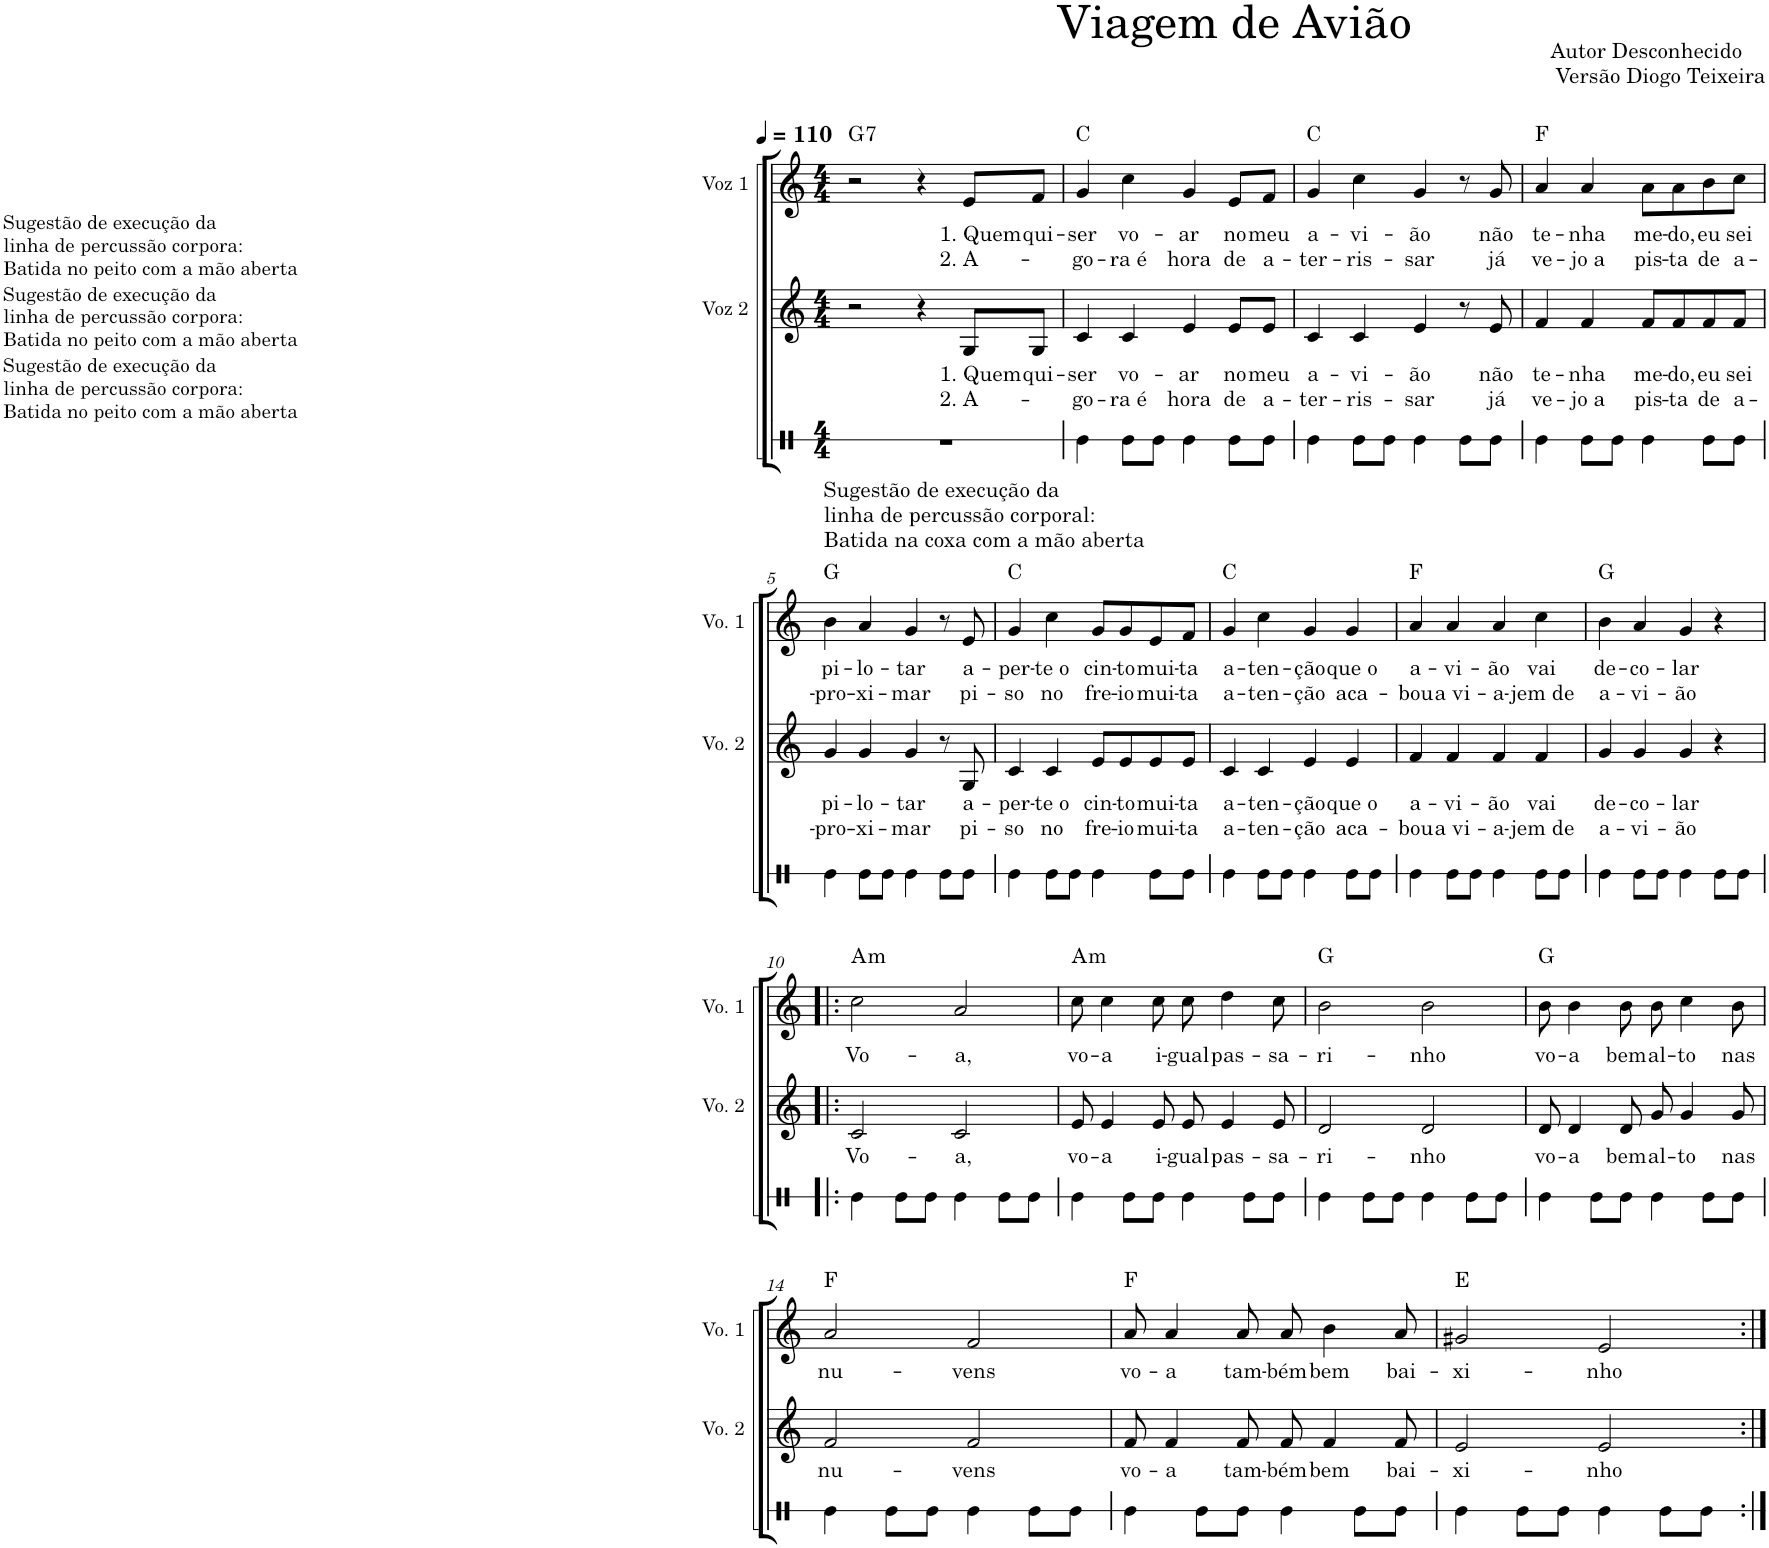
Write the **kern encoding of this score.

**kern	**kern	**text	**text	**kern	**text	**text	**harte
*part3	*part2	*part2	*part2	*part1	*part1	*part1	*part1
*staff3	*staff2	*staff2	*staff2	*staff1	*staff1	*staff1	*
*I"Voz 3	*I"Voz 2	*	*	*I"Voz 1	*	*	*
*	*I'Vo. 2	*	*	*I'Vo. 1	*	*	*
*stria1	*	*	*	*	*	*	*
*clefX	*clefG2	*	*	*clefG2	*	*	*
*k[]	*k[]	*	*	*k[]	*	*	*
*M4/4	*M4/4	*	*	*M4/4	*	*	*
*MM110	*MM110	*	*	*MM110	*	*	*
=1	=1	=1	=1	=1	=1	=1	=1
!LO:TX:a:t=Sugestão de execução da	!	!	!	!	!	!	!
!LO:TX:a:t=linha de percussão corpora&colon;	!	!	!	!	!	!	!
!LO:TX:a:t=Batida no peito com a mão aberta	!	!	!	!	!	!	!
!LO:TX:a:t=Sugestão de execução da	!	!	!	!	!	!	!
!LO:TX:a:t=linha de percussão corpora&colon;	!	!	!	!	!	!	!
!LO:TX:a:t=Batida no peito com a mão aberta	!	!	!	!	!	!	!
!LO:TX:a:t=Sugestão de execução da	!	!	!	!	!	!	!
!LO:TX:a:t=linha de percussão corpora&colon;	!	!	!	!	!	!	!
!LO:TX:a:t=Batida no peito com a mão aberta	!	!	!	!	!	!	!
!LO:TX:b:t=Sugestão de execução da	!	!	!	!	!	!	!
!LO:TX:b:t=linha de percussão corporal&colon;	!	!	!	!	!	!	!
!LO:TX:b:t=Batida na coxa com a mão aberta	!	!	!	!	!	!	!
!	!	!	!	!	!	!	!LO:H:kt=7
1r	2r	.	.	2r	.	.	G:7
.	4r	.	.	4r	.	.	.
!	!	!LO:LY:b	!LO:LY:b	!	!LO:LY:b	!LO:LY:b	!
.	8G/L	1. Quem	2. A-	8e/L	1. Quem	2. A-	.
!	!	!LO:LY:b	!	!	!LO:LY:b	!	!
.	8G/J	qui-	.	8f/J	qui-	.	.
=2	=2	=2	=2	=2	=2	=2	=2
!	!	!LO:LY:b	!LO:LY:b	!	!LO:LY:b	!LO:LY:b	!
4Re\	4c/	-ser	-go-	4g/	-ser	-go-	C:maj
!	!	!LO:LY:b	!LO:LY:b	!	!LO:LY:b	!LO:LY:b	!
8Re\L	4c/	vo-	-ra é	4cc\	vo-	-ra é	.
8Re\J	.	.	.	.	.	.	.
!	!	!LO:LY:b	!LO:LY:b	!	!LO:LY:b	!LO:LY:b	!
4Re\	4e/	-ar	hora	4g/	-ar	hora	.
!	!	!LO:LY:b	!LO:LY:b	!	!LO:LY:b	!LO:LY:b	!
8Re\L	8e/L	no	de	8e/L	no	de	.
!	!	!LO:LY:b	!LO:LY:b	!	!LO:LY:b	!LO:LY:b	!
8Re\J	8e/J	meu	a-	8f/J	meu	a-	.
=3	=3	=3	=3	=3	=3	=3	=3
!	!	!LO:LY:b	!LO:LY:b	!	!LO:LY:b	!LO:LY:b	!
4Re\	4c/	a-	-ter-	4g/	a-	-ter-	C:maj
!	!	!LO:LY:b	!LO:LY:b	!	!LO:LY:b	!LO:LY:b	!
8Re\L	4c/	-vi-	-ris-	4cc\	-vi-	-ris-	.
8Re\J	.	.	.	.	.	.	.
!	!	!LO:LY:b	!LO:LY:b	!	!LO:LY:b	!LO:LY:b	!
4Re\	4e/	-ão	-sar	4g/	-ão	-sar	.
8Re\L	8r	.	.	8r	.	.	.
!	!	!LO:LY:b	!LO:LY:b	!	!LO:LY:b	!LO:LY:b	!
8Re\J	8e/	não	já	8g/	não	já	.
=4	=4	=4	=4	=4	=4	=4	=4
!	!	!LO:LY:b	!LO:LY:b	!	!LO:LY:b	!LO:LY:b	!
4Re\	4f/	te-	ve-	4a/	te-	ve-	F:maj
!	!	!LO:LY:b	!LO:LY:b	!	!LO:LY:b	!LO:LY:b	!
8Re\L	4f/	-nha	-jo a	4a/	-nha	-jo a	.
8Re\J	.	.	.	.	.	.	.
!	!	!LO:LY:b	!LO:LY:b	!	!LO:LY:b	!LO:LY:b	!
4Re\	8f/L	me-	pis-	8a\L	me-	pis-	.
!	!	!LO:LY:b	!LO:LY:b	!	!LO:LY:b	!LO:LY:b	!
.	8f/	-do,	-ta	8a\	-do,	-ta	.
!	!	!LO:LY:b	!LO:LY:b	!	!LO:LY:b	!LO:LY:b	!
8Re\L	8f/	eu	de	8b\	eu	de	.
!	!	!LO:LY:b	!LO:LY:b	!	!LO:LY:b	!LO:LY:b	!
8Re\J	8f/J	sei	a-	8cc\J	sei	a-	.
!!LO:LB:g=z
=5	=5	=5	=5	=5	=5	=5	=5
!	!	!LO:LY:b	!LO:LY:b	!	!LO:LY:b	!LO:LY:b	!
4Re\	4g/	pi-	-pro-	4b\	pi-	-pro-	G:maj
!	!	!LO:LY:b	!LO:LY:b	!	!LO:LY:b	!LO:LY:b	!
8Re\L	4g/	-lo-	-xi-	4a/	-lo-	-xi-	.
8Re\J	.	.	.	.	.	.	.
!	!	!LO:LY:b	!LO:LY:b	!	!LO:LY:b	!LO:LY:b	!
4Re\	4g/	-tar	-mar	4g/	-tar	-mar	.
8Re\L	8r	.	.	8r	.	.	.
!	!	!LO:LY:b	!LO:LY:b	!	!LO:LY:b	!LO:LY:b	!
8Re\J	8G/	a-	pi-	8e/	a-	pi-	.
=6	=6	=6	=6	=6	=6	=6	=6
!	!	!LO:LY:b	!LO:LY:b	!	!LO:LY:b	!LO:LY:b	!
4Re\	4c/	-per-	-so	4g/	-per-	-so	C:maj
!	!	!LO:LY:b	!LO:LY:b	!	!LO:LY:b	!LO:LY:b	!
8Re\L	4c/	-te o	no	4cc\	-te o	no	.
8Re\J	.	.	.	.	.	.	.
!	!	!LO:LY:b	!LO:LY:b	!	!LO:LY:b	!LO:LY:b	!
4Re\	8e/L	cin-	fre-	8g/L	cin-	fre-	.
!	!	!LO:LY:b	!LO:LY:b	!	!LO:LY:b	!LO:LY:b	!
.	8e/	-to	-io	8g/	-to	-io	.
!	!	!LO:LY:b	!LO:LY:b	!	!LO:LY:b	!LO:LY:b	!
8Re\L	8e/	mui-	mui-	8e/	mui-	mui-	.
!	!	!LO:LY:b	!LO:LY:b	!	!LO:LY:b	!LO:LY:b	!
8Re\J	8e/J	-ta	-ta	8f/J	-ta	-ta	.
=7	=7	=7	=7	=7	=7	=7	=7
!	!	!LO:LY:b	!LO:LY:b	!	!LO:LY:b	!LO:LY:b	!
4Re\	4c/	a-	a-	4g/	a-	a-	C:maj
!	!	!LO:LY:b	!LO:LY:b	!	!LO:LY:b	!LO:LY:b	!
8Re\L	4c/	-ten-	-ten-	4cc\	-ten-	-ten-	.
8Re\J	.	.	.	.	.	.	.
!	!	!LO:LY:b	!LO:LY:b	!	!LO:LY:b	!LO:LY:b	!
4Re\	4e/	-ção	-ção	4g/	-ção	-ção	.
!	!	!LO:LY:b	!LO:LY:b	!	!LO:LY:b	!LO:LY:b	!
8Re\L	4e/	que o	aca-	4g/	que o	aca-	.
8Re\J	.	.	.	.	.	.	.
=8	=8	=8	=8	=8	=8	=8	=8
!	!	!LO:LY:b	!LO:LY:b	!	!LO:LY:b	!LO:LY:b	!
4Re\	4f/	a-	-bou	4a/	a-	-bou	F:maj
!	!	!LO:LY:b	!LO:LY:b	!	!LO:LY:b	!LO:LY:b	!
8Re\L	4f/	-vi-	a vi-	4a/	-vi-	a vi-	.
8Re\J	.	.	.	.	.	.	.
!	!	!LO:LY:b	!LO:LY:b	!	!LO:LY:b	!LO:LY:b	!
4Re\	4f/	-ão	-a-	4a/	-ão	-a-	.
!	!	!LO:LY:b	!LO:LY:b	!	!LO:LY:b	!LO:LY:b	!
8Re\L	4f/	vai	-jem de	4cc\	vai	-jem de	.
8Re\J	.	.	.	.	.	.	.
=9	=9	=9	=9	=9	=9	=9	=9
!	!	!LO:LY:b	!LO:LY:b	!	!LO:LY:b	!LO:LY:b	!
4Re\	4g/	de-	a-	4b\	de-	a-	G:maj
!	!	!LO:LY:b	!LO:LY:b	!	!LO:LY:b	!LO:LY:b	!
8Re\L	4g/	-co-	-vi-	4a/	-co-	-vi-	.
8Re\J	.	.	.	.	.	.	.
!	!	!LO:LY:b	!LO:LY:b	!	!LO:LY:b	!LO:LY:b	!
4Re\	4g/	-lar	-ão	4g/	-lar	-ão	.
8Re\L	4r	.	.	4r	.	.	.
8Re\J	.	.	.	.	.	.	.
!!LO:LB:g=z
=10!|:	=10!|:	=10!|:	=10!|:	=10!|:	=10!|:	=10!|:	=10!|:
!	!	!LO:LY:b	!	!	!LO:LY:b	!	!LO:H:kt=m
4Re\	2c/	Vo-	.	2cc\	Vo-	.	A:min
8Re\L	.	.	.	.	.	.	.
8Re\J	.	.	.	.	.	.	.
!	!	!LO:LY:b	!	!	!LO:LY:b	!	!
4Re\	2c/	-a,	.	2a/	-a,	.	.
8Re\L	.	.	.	.	.	.	.
8Re\J	.	.	.	.	.	.	.
=11	=11	=11	=11	=11	=11	=11	=11
!	!	!LO:LY:b	!	!	!LO:LY:b	!	!LO:H:kt=m
4Re\	8e/	vo-	.	8cc\	vo-	.	A:min
!	!	!LO:LY:b	!	!	!LO:LY:b	!	!
.	4e/	-a	.	4cc\	-a	.	.
8Re\L	.	.	.	.	.	.	.
!	!	!LO:LY:b	!	!	!LO:LY:b	!	!
8Re\J	8e/	i-	.	8cc\	i-	.	.
!	!	!LO:LY:b	!	!	!LO:LY:b	!	!
4Re\	8e/	-gual	.	8cc\	-gual	.	.
!	!	!LO:LY:b	!	!	!LO:LY:b	!	!
.	4e/	pas-	.	4dd\	pas-	.	.
8Re\L	.	.	.	.	.	.	.
!	!	!LO:LY:b	!	!	!LO:LY:b	!	!
8Re\J	8e/	-sa-	.	8cc\	-sa-	.	.
=12	=12	=12	=12	=12	=12	=12	=12
!	!	!LO:LY:b	!	!	!LO:LY:b	!	!
4Re\	2d/	-ri-	.	2b\	-ri-	.	G:maj
8Re\L	.	.	.	.	.	.	.
8Re\J	.	.	.	.	.	.	.
!	!	!LO:LY:b	!	!	!LO:LY:b	!	!
4Re\	2d/	-nho	.	2b\	-nho	.	.
8Re\L	.	.	.	.	.	.	.
8Re\J	.	.	.	.	.	.	.
=13	=13	=13	=13	=13	=13	=13	=13
!	!	!LO:LY:b	!	!	!LO:LY:b	!	!
4Re\	8d/	vo-	.	8b\	vo-	.	G:maj
!	!	!LO:LY:b	!	!	!LO:LY:b	!	!
.	4d/	-a	.	4b\	-a	.	.
8Re\L	.	.	.	.	.	.	.
!	!	!LO:LY:b	!	!	!LO:LY:b	!	!
8Re\J	8d/	bem	.	8b\	bem	.	.
!	!	!LO:LY:b	!	!	!LO:LY:b	!	!
4Re\	8g/	al-	.	8b\	al-	.	.
!	!	!LO:LY:b	!	!	!LO:LY:b	!	!
.	4g/	-to	.	4cc\	-to	.	.
8Re\L	.	.	.	.	.	.	.
!	!	!LO:LY:b	!	!	!LO:LY:b	!	!
8Re\J	8g/	nas	.	8b\	nas	.	.
!!LO:LB:g=z
=14	=14	=14	=14	=14	=14	=14	=14
!	!	!LO:LY:b	!	!	!LO:LY:b	!	!
4Re\	2f/	nu-	.	2a/	nu-	.	F:maj
8Re\L	.	.	.	.	.	.	.
8Re\J	.	.	.	.	.	.	.
!	!	!LO:LY:b	!	!	!LO:LY:b	!	!
4Re\	2f/	-vens	.	2f/	-vens	.	.
8Re\L	.	.	.	.	.	.	.
8Re\J	.	.	.	.	.	.	.
=15	=15	=15	=15	=15	=15	=15	=15
!	!	!LO:LY:b	!	!	!LO:LY:b	!	!
4Re\	8f/	vo-	.	8a/	vo-	.	F:maj
!	!	!LO:LY:b	!	!	!LO:LY:b	!	!
.	4f/	-a	.	4a/	-a	.	.
8Re\L	.	.	.	.	.	.	.
!	!	!LO:LY:b	!	!	!LO:LY:b	!	!
8Re\J	8f/	tam-	.	8a/	tam-	.	.
!	!	!LO:LY:b	!	!	!LO:LY:b	!	!
4Re\	8f/	-bém	.	8a/	-bém	.	.
!	!	!LO:LY:b	!	!	!LO:LY:b	!	!
.	4f/	bem	.	4b\	bem	.	.
8Re\L	.	.	.	.	.	.	.
!	!	!LO:LY:b	!	!	!LO:LY:b	!	!
8Re\J	8f/	bai-	.	8a/	bai-	.	.
=16	=16	=16	=16	=16	=16	=16	=16
!	!	!LO:LY:b	!	!	!LO:LY:b	!	!
4Re\	2e/	-xi-	.	2g#X/	-xi-	.	E:maj
8Re\L	.	.	.	.	.	.	.
8Re\J	.	.	.	.	.	.	.
!	!	!LO:LY:b	!	!	!LO:LY:b	!	!
4Re\	2e/	-nho	.	2e/	-nho	.	.
8Re\L	.	.	.	.	.	.	.
8Re\J	.	.	.	.	.	.	.
=:|!	=:|!	=:|!	=:|!	=:|!	=:|!	=:|!	=:|!
*-	*-	*-	*-	*-	*-	*-	*-
